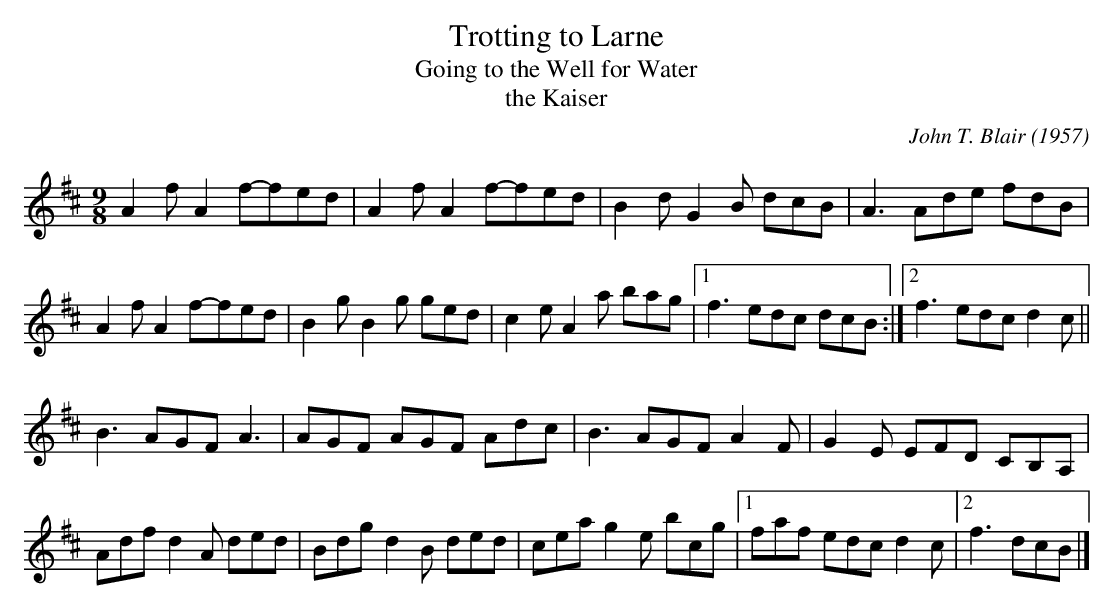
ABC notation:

X:1
T:Trotting to Larne
T:Going to the Well for Water
T:the Kaiser
C:John T. Blair (1957)
M:9/8
L:1/8
K:D
A2f A2f-fed | A2f A2f-fed | B2d G2B dcB | A3 Ade fdB |
A2f A2f-fed | B2g B2g ged | c2e A2a bag |1 f3 edc dcB :|2 f3 edc d2c ||
B3 AGF A3 | AGF AGF Adc | B3 AGF A2F | G2E EFD CB,A, |
Adf d2A ded | Bdg d2B ded | cea g2e bcg |1 faf edc d2c |2 f3 dcB |]
